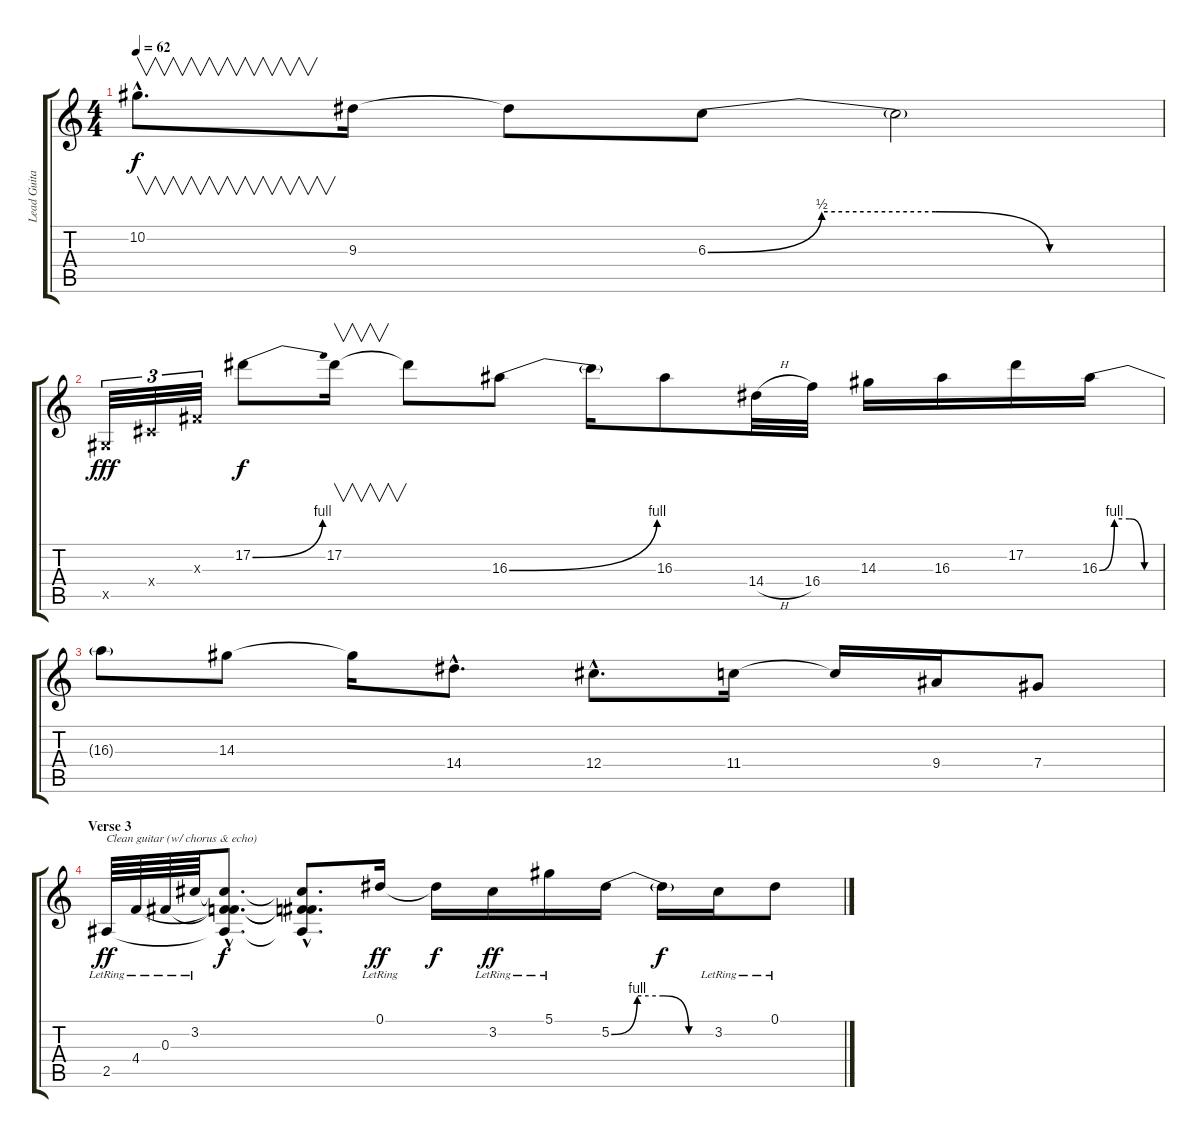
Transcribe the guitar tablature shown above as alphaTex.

\track ("Lead Guitar" "Lead Guita") {instrument distortionguitar}
\staff {score tabs}
\tuning (Eb4 Bb3 Gb3 Db3 Ab2 Eb2) {hide}
\ts (4 4)
\tempo 62
\clef g2
\ks c
10.2{hac}.8{v d dy f} 9.3.16 9.3{t}.8 6.3{be (custom 0 0 15 2 30 2 45 0 60 0)}.8 6.3{t}.2 |
0.5{x}.32{tu (3 2) dy fff} 0.4{x}.32{tu (3 2)} 0.3{x}.32{tu (3 2)} 17.2{be (bend 0 0 60 4)}.8{dy f} 17.2.16{v} 17.2{t}.8 16.3{be (bend 0 0 60 4)}.8 16.3{t}.16 16.3.8 14.4{h}.32 16.4.32 14.3.16 16.3.16 17.2.16 16.3{be (custom 0 0 15 4 30 4 45 0 60 0)}.16 |
16.3{t}.8 14.3.8 14.3{t}.16 14.4{hac}.8{d} 12.4{hac}.8{d} 11.4.16 11.4{t}.16 9.4.16 7.4.8 |
\section ("" "Verse 3")
2.5{lr}.64{txt "Clean guitar (w/ chorus & echo)" dy ff instrument electricguitarclean} 4.4{lr}.64 0.3{lr}.64 3.2{lr}.64 (3.2{hac t} 0.3{hac t} 4.4{hac t} 2.5{hac t}).8{d dy f} (3.2{hac t} 0.3{hac t} 4.4{hac t} 2.5{hac t}).8{d} 0.1{lr}.16{dy ff} 0.1{t}.16{dy f} 3.2{lr}.16{dy ff} 5.1{lr}.16 5.2{be (custom 0 0 15 4 30 4 45 0 60 0)}.16 5.2{t}.16{dy f} 3.2{lr}.16 0.1{lr}.8
